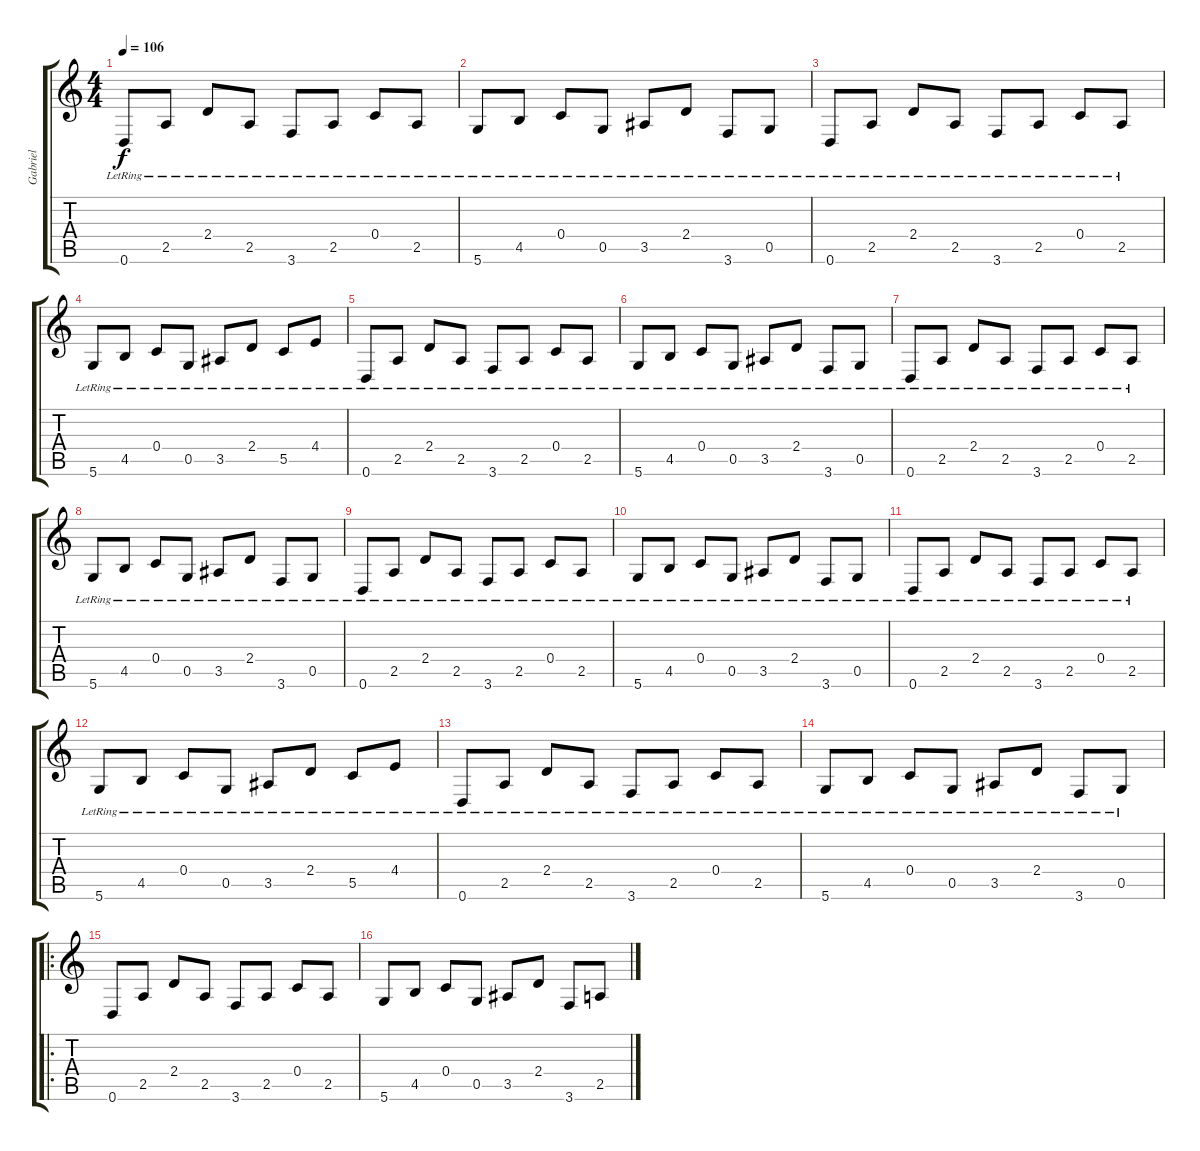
\track ("Gabriel" "Gabriel") {instrument overdrivenguitar}
\staff {score tabs}
\tuning (D4 A3 F3 C3 G2 D2) {hide}
\ts (4 4)
\tempo 106
\clef g2
\ks c
0.6{lr}.8{dy f} 2.5{lr}.8 2.4{lr}.8 2.5{lr}.8 3.6{lr}.8 2.5{lr}.8 0.4{lr}.8 2.5{lr}.8 |
5.6{lr}.8 4.5{lr}.8 0.4{lr}.8 0.5{lr}.8 3.5{lr}.8 2.4{lr}.8 3.6{lr}.8 0.5{lr}.8 |
0.6{lr}.8 2.5{lr}.8 2.4{lr}.8 2.5{lr}.8 3.6{lr}.8 2.5{lr}.8 0.4{lr}.8 2.5{lr}.8 |
5.6{lr}.8 4.5{lr}.8 0.4{lr}.8 0.5{lr}.8 3.5{lr}.8 2.4{lr}.8 5.5{lr}.8 4.4{lr}.8 |
0.6{lr}.8 2.5{lr}.8 2.4{lr}.8 2.5{lr}.8 3.6{lr}.8 2.5{lr}.8 0.4{lr}.8 2.5{lr}.8 |
5.6{lr}.8 4.5{lr}.8 0.4{lr}.8 0.5{lr}.8 3.5{lr}.8 2.4{lr}.8 3.6{lr}.8 0.5{lr}.8 |
0.6{lr}.8 2.5{lr}.8 2.4{lr}.8 2.5{lr}.8 3.6{lr}.8 2.5{lr}.8 0.4{lr}.8 2.5{lr}.8 |
5.6{lr}.8 4.5{lr}.8 0.4{lr}.8 0.5{lr}.8 3.5{lr}.8 2.4{lr}.8 3.6{lr}.8 0.5{lr}.8 |
0.6{lr}.8 2.5{lr}.8 2.4{lr}.8 2.5{lr}.8 3.6{lr}.8 2.5{lr}.8 0.4{lr}.8 2.5{lr}.8 |
5.6{lr}.8 4.5{lr}.8 0.4{lr}.8 0.5{lr}.8 3.5{lr}.8 2.4{lr}.8 3.6{lr}.8 0.5{lr}.8 |
0.6{lr}.8 2.5{lr}.8 2.4{lr}.8 2.5{lr}.8 3.6{lr}.8 2.5{lr}.8 0.4{lr}.8 2.5{lr}.8 |
5.6{lr}.8 4.5{lr}.8 0.4{lr}.8 0.5{lr}.8 3.5{lr}.8 2.4{lr}.8 5.5{lr}.8 4.4{lr}.8 |
0.6{lr}.8 2.5{lr}.8 2.4{lr}.8 2.5{lr}.8 3.6{lr}.8 2.5{lr}.8 0.4{lr}.8 2.5{lr}.8 |
5.6{lr}.8 4.5{lr}.8 0.4{lr}.8 0.5{lr}.8 3.5{lr}.8 2.4{lr}.8 3.6{lr}.8 0.5{lr}.8 |
\ro
0.6.8{volume 13 instrument overdrivenguitar} 2.5.8 2.4.8 2.5.8 3.6.8 2.5.8 0.4.8 2.5.8 |
5.6.8 4.5.8 0.4.8 0.5.8 3.5.8 2.4.8 3.6.8 2.5.8
